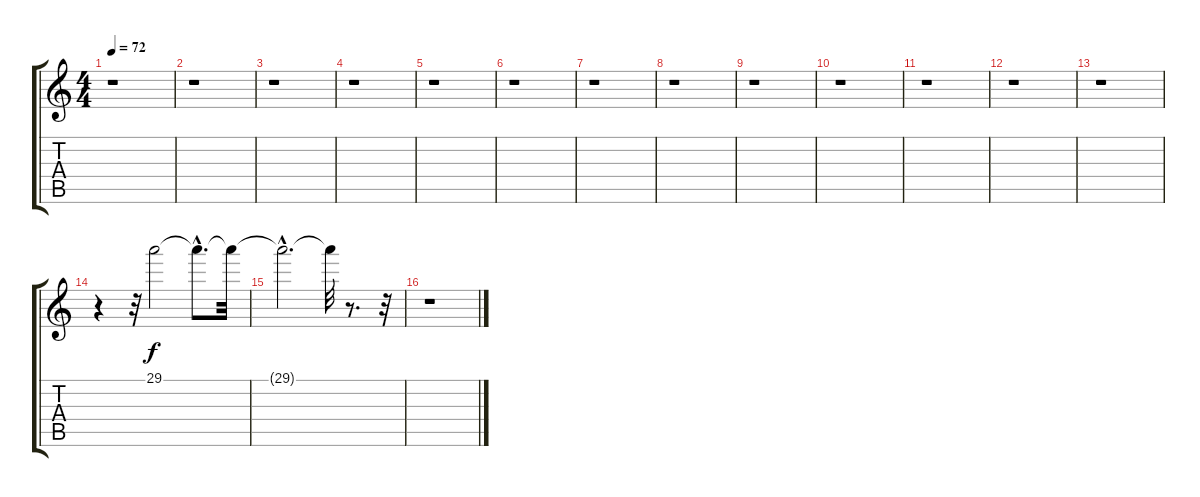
\track "" {instrument fx6goblins}
\staff {score tabs}
\tuning (E4 B3 G3 D3 A2 E2) {hide}
\ts (4 4)
\tempo 72
\clef g2
\ks c
r.1{dy f} |
r.1 |
r.1 |
r.1 |
r.1 |
r.1 |
r.1 |
r.1 |
r.1 |
r.1 |
r.1 |
r.1 |
r.1 |
r.4 r.32 29.1.2 29.1{hac t}.8{d} 29.1{t}.32 |
29.1{hac t}.2{d} 29.1{t}.32 r.8{d} r.32 |
r.1
